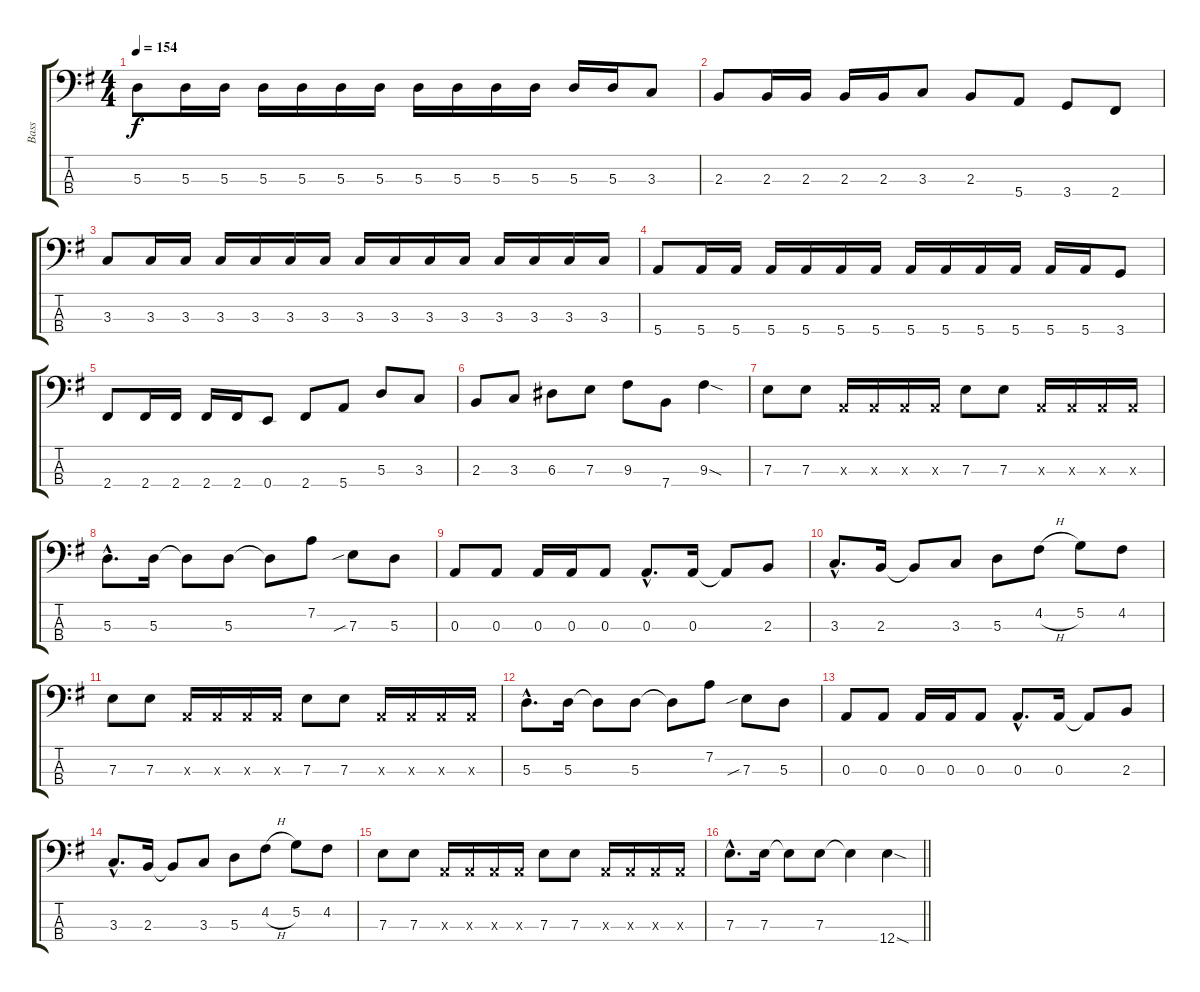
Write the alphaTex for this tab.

\track ("Bass" "Bass") {instrument electricbassfinger}
\staff {score tabs}
\tuning (G2 D2 A1 E1) {hide}
\ts (4 4)
\tempo 154
\clef f4
\ks g
5.3.8{dy f} 5.3.16 5.3.16 5.3.16 5.3.16 5.3.16 5.3.16 5.3.16 5.3.16 5.3.16 5.3.16 5.3.16 5.3.16 3.3.8 |
2.3.8 2.3.16 2.3.16 2.3.16 2.3.16 3.3.8 2.3.8 5.4.8 3.4.8 2.4.8 |
3.3.8 3.3.16 3.3.16 3.3.16 3.3.16 3.3.16 3.3.16 3.3.16 3.3.16 3.3.16 3.3.16 3.3.16 3.3.16 3.3.16 3.3.16 |
5.4.8 5.4.16 5.4.16 5.4.16 5.4.16 5.4.16 5.4.16 5.4.16 5.4.16 5.4.16 5.4.16 5.4.16 5.4.16 3.4.8 |
2.4.8 2.4.16 2.4.16 2.4.16 2.4.16 0.4.8 2.4.8 5.4.8 5.3.8 3.3.8 |
2.3.8 3.3.8 6.3.8 7.3.8 9.3.8 7.4.8 9.3{sod}.4 |
7.3.8 7.3.8 0.3{x}.16 0.3{x}.16 0.3{x}.16 0.3{x}.16 7.3.8 7.3.8 0.3{x}.16 0.3{x}.16 0.3{x}.16 0.3{x}.16 |
5.3{hac}.8{d} 5.3.16 5.3{t}.8 5.3.8 5.3{t}.8 7.2.8 7.3{sib}.8 5.3.8 |
0.3.8 0.3.8 0.3.16 0.3.16 0.3.8 0.3{hac}.8{d} 0.3.16 0.3{t}.8 2.3.8 |
3.3{hac}.8{d} 2.3.16 2.3{t}.8 3.3.8 5.3.8 4.2{h}.8 5.2.8 4.2.8 |
7.3.8 7.3.8 0.3{x}.16 0.3{x}.16 0.3{x}.16 0.3{x}.16 7.3.8 7.3.8 0.3{x}.16 0.3{x}.16 0.3{x}.16 0.3{x}.16 |
5.3{hac}.8{d} 5.3.16 5.3{t}.8 5.3.8 5.3{t}.8 7.2.8 7.3{sib}.8 5.3.8 |
0.3.8 0.3.8 0.3.16 0.3.16 0.3.8 0.3{hac}.8{d} 0.3.16 0.3{t}.8 2.3.8 |
3.3{hac}.8{d} 2.3.16 2.3{t}.8 3.3.8 5.3.8 4.2{h}.8 5.2.8 4.2.8 |
7.3.8 7.3.8 0.3{x}.16 0.3{x}.16 0.3{x}.16 0.3{x}.16 7.3.8 7.3.8 0.3{x}.16 0.3{x}.16 0.3{x}.16 0.3{x}.16 |
\barLineRight lightlight
7.3{hac}.8{d} 7.3.16 7.3{t}.8 7.3.8 7.3{t}.4 12.4{sod}.4
